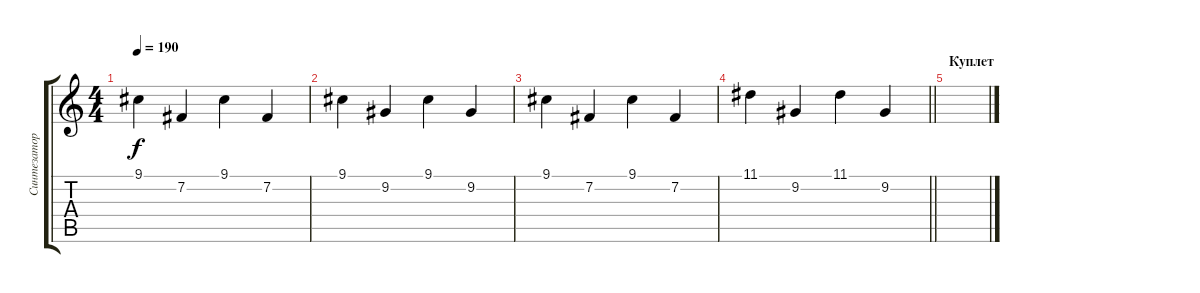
\track ("Синтезатор" "Синтезатор") {instrument stringensemble1}
\staff {score tabs}
\tuning (E4 B3 G3 D3 A2 E2) {hide}
\ts (4 4)
\tempo 190
\clef g2
\ks c
9.1.4{dy f} 7.2.4 9.1.4 7.2.4 |
9.1.4 9.2.4 9.1.4 9.2.4 |
9.1.4 7.2.4 9.1.4 7.2.4 |
\barLineRight lightlight
11.1.4 9.2.4 11.1.4 9.2.4 |
\section ("" "Куплет")
